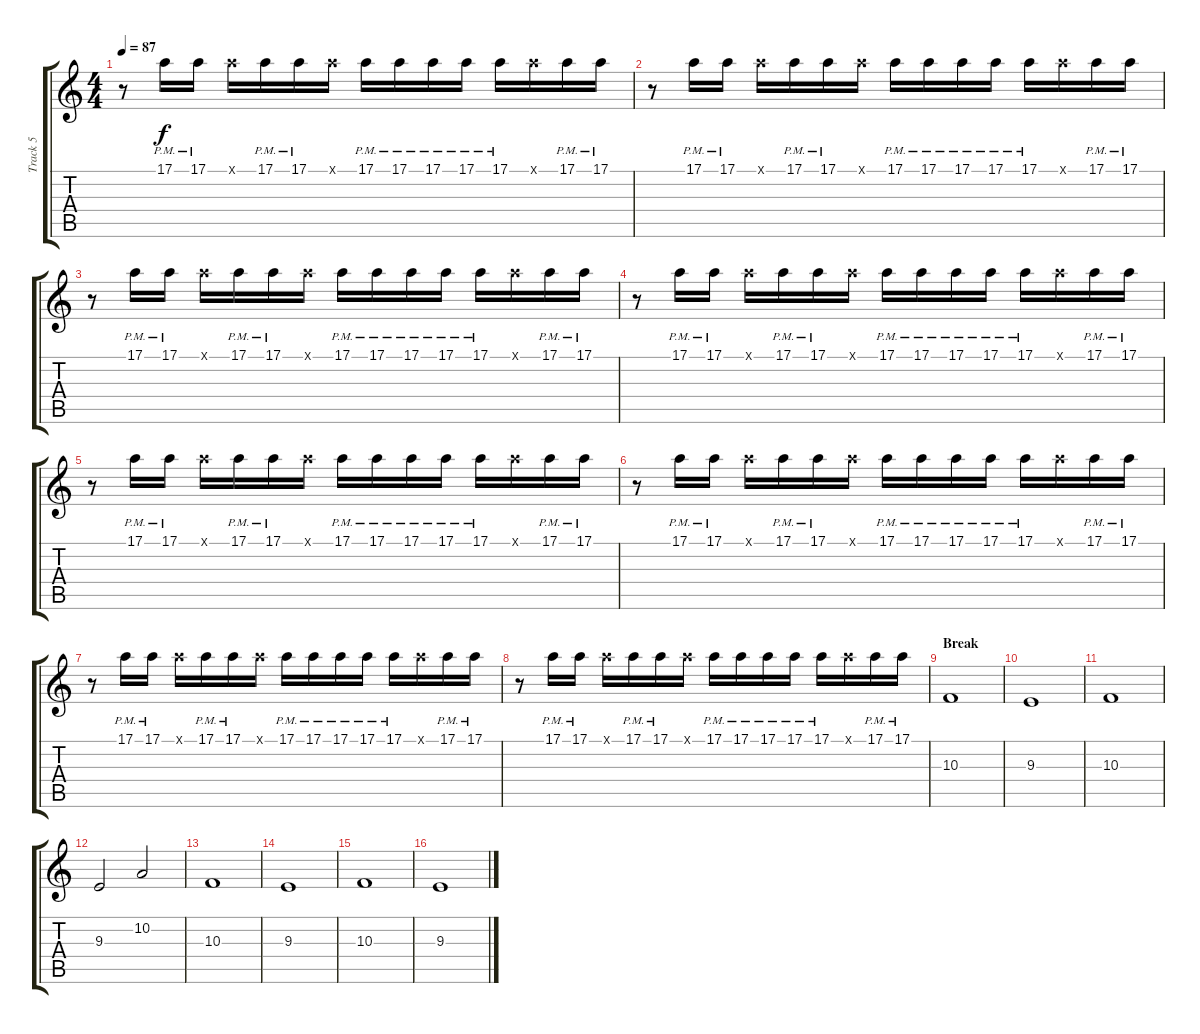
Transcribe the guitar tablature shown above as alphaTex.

\track ("Track 5" "Track 5") {instrument violin}
\staff {score tabs}
\tuning (E4 B3 G3 D3 A2 E2) {hide}
\ts (4 4)
\tempo 87
\clef g2
\ks c
r.8{dy f} 17.1{pm}.16 17.1{pm}.16 17.1{x}.16 17.1{pm}.16 17.1{pm}.16 17.1{x}.16 17.1{pm}.16 17.1{pm}.16 17.1{pm}.16 17.1{pm}.16 17.1{pm}.16 17.1{x}.16 17.1{pm}.16 17.1{pm}.16 |
r.8 17.1{pm}.16 17.1{pm}.16 17.1{x}.16 17.1{pm}.16 17.1{pm}.16 17.1{x}.16 17.1{pm}.16 17.1{pm}.16 17.1{pm}.16 17.1{pm}.16 17.1{pm}.16 17.1{x}.16 17.1{pm}.16 17.1{pm}.16 |
r.8 17.1{pm}.16 17.1{pm}.16 17.1{x}.16 17.1{pm}.16 17.1{pm}.16 17.1{x}.16 17.1{pm}.16 17.1{pm}.16 17.1{pm}.16 17.1{pm}.16 17.1{pm}.16 17.1{x}.16 17.1{pm}.16 17.1{pm}.16 |
r.8 17.1{pm}.16 17.1{pm}.16 17.1{x}.16 17.1{pm}.16 17.1{pm}.16 17.1{x}.16 17.1{pm}.16 17.1{pm}.16 17.1{pm}.16 17.1{pm}.16 17.1{pm}.16 17.1{x}.16 17.1{pm}.16 17.1{pm}.16 |
r.8 17.1{pm}.16 17.1{pm}.16 17.1{x}.16 17.1{pm}.16 17.1{pm}.16 17.1{x}.16 17.1{pm}.16 17.1{pm}.16 17.1{pm}.16 17.1{pm}.16 17.1{pm}.16 17.1{x}.16 17.1{pm}.16 17.1{pm}.16 |
r.8 17.1{pm}.16 17.1{pm}.16 17.1{x}.16 17.1{pm}.16 17.1{pm}.16 17.1{x}.16 17.1{pm}.16 17.1{pm}.16 17.1{pm}.16 17.1{pm}.16 17.1{pm}.16 17.1{x}.16 17.1{pm}.16 17.1{pm}.16 |
r.8 17.1{pm}.16 17.1{pm}.16 17.1{x}.16 17.1{pm}.16 17.1{pm}.16 17.1{x}.16 17.1{pm}.16 17.1{pm}.16 17.1{pm}.16 17.1{pm}.16 17.1{pm}.16 17.1{x}.16 17.1{pm}.16 17.1{pm}.16 |
r.8 17.1{pm}.16 17.1{pm}.16 17.1{x}.16 17.1{pm}.16 17.1{pm}.16 17.1{x}.16 17.1{pm}.16 17.1{pm}.16 17.1{pm}.16 17.1{pm}.16 17.1{pm}.16 17.1{x}.16 17.1{pm}.16 17.1{pm}.16 |
\section ("" "Break")
10.3.1 |
9.3.1 |
10.3.1 |
9.3.2 10.2.2 |
10.3.1 |
9.3.1 |
10.3.1 |
9.3.1
